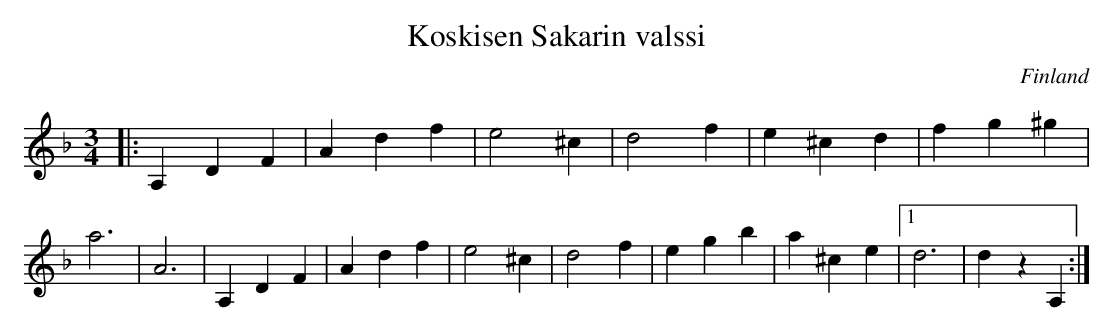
X:1
T:Koskisen Sakarin valssi
O:Finland
M:3/4
L:1/8
K:Dm
|: A,2 D2 F2 | A2 d2 f2 | e4 ^c2 | d4 f2 | e2 ^c2 d2 | f2 g2 ^g2 | a6 | A6 | A,2 D2 F2 | A2 d2 f2 | e4 ^c2 | d4 f2 | e2 g2 b2 | a2 ^c2 e2 |1 d6 | d2 z2 A,2 :|
